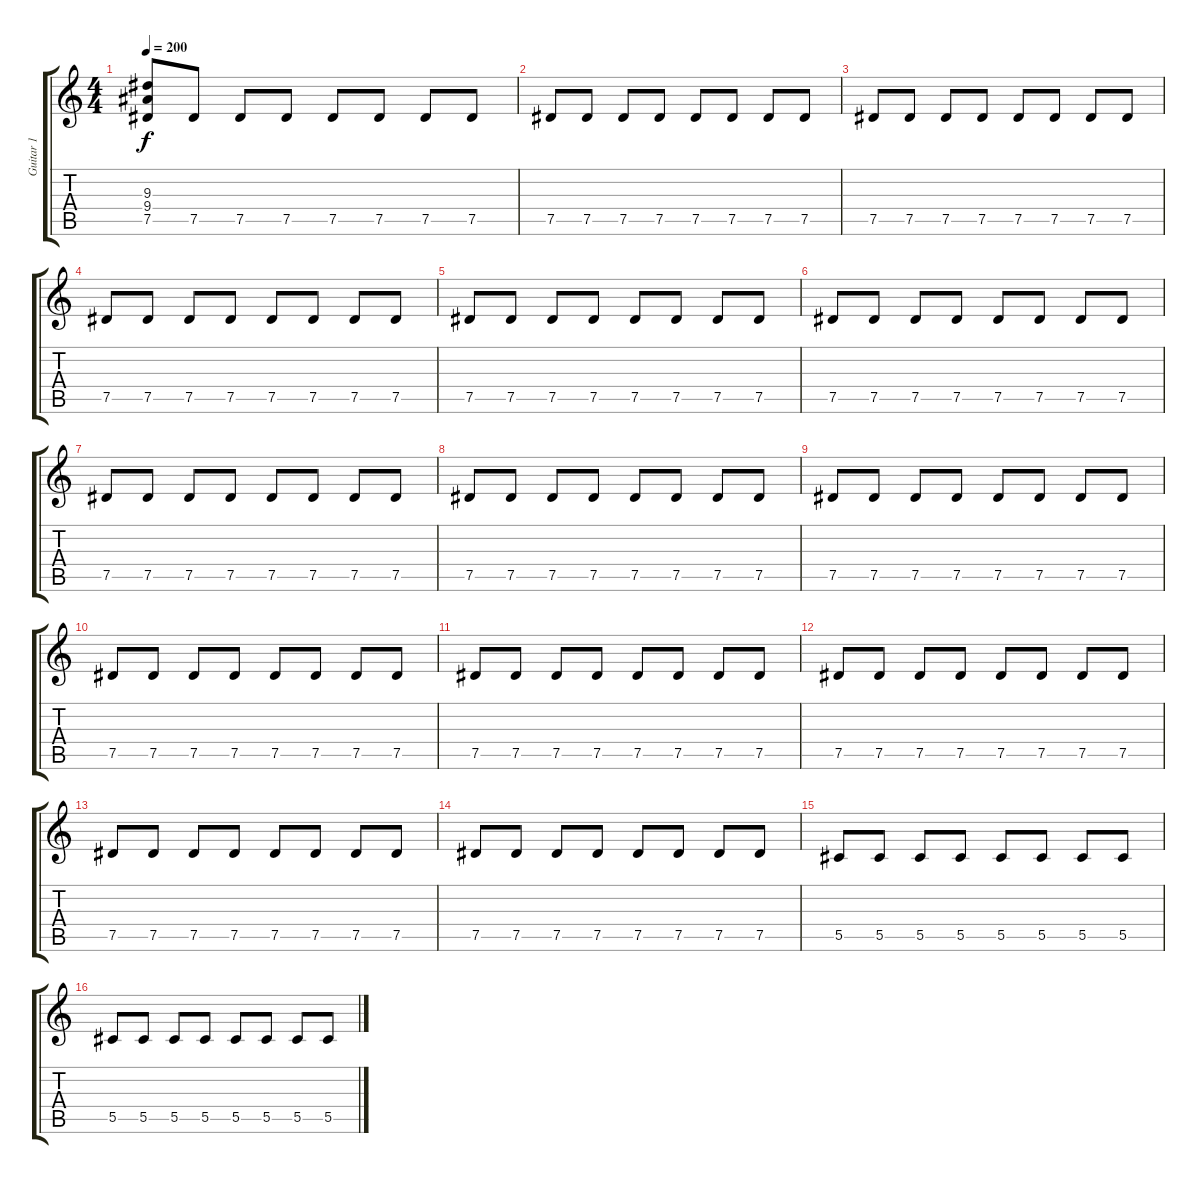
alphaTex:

\track ("Guitar 1" "Guitar 1") {instrument distortionguitar}
\staff {score tabs}
\tuning (Eb4 Bb3 Gb3 Db3 Ab2 Eb2) {hide}
\ts (4 4)
\tempo 200
\clef g2
\ks c
(9.3 9.4 7.5).8{dy f} 7.5.8 7.5.8 7.5.8 7.5.8 7.5.8 7.5.8 7.5.8 |
7.5.8 7.5.8 7.5.8 7.5.8 7.5.8 7.5.8 7.5.8 7.5.8 |
7.5.8 7.5.8 7.5.8 7.5.8 7.5.8 7.5.8 7.5.8 7.5.8 |
7.5.8 7.5.8 7.5.8 7.5.8 7.5.8 7.5.8 7.5.8 7.5.8 |
7.5.8 7.5.8 7.5.8 7.5.8 7.5.8 7.5.8 7.5.8 7.5.8 |
7.5.8 7.5.8 7.5.8 7.5.8 7.5.8 7.5.8 7.5.8 7.5.8 |
7.5.8 7.5.8 7.5.8 7.5.8 7.5.8 7.5.8 7.5.8 7.5.8 |
7.5.8 7.5.8 7.5.8 7.5.8 7.5.8 7.5.8 7.5.8 7.5.8 |
7.5.8 7.5.8 7.5.8 7.5.8 7.5.8 7.5.8 7.5.8 7.5.8 |
7.5.8 7.5.8 7.5.8 7.5.8 7.5.8 7.5.8 7.5.8 7.5.8 |
7.5.8 7.5.8 7.5.8 7.5.8 7.5.8 7.5.8 7.5.8 7.5.8 |
7.5.8 7.5.8 7.5.8 7.5.8 7.5.8 7.5.8 7.5.8 7.5.8 |
7.5.8 7.5.8 7.5.8 7.5.8 7.5.8 7.5.8 7.5.8 7.5.8 |
7.5.8 7.5.8 7.5.8 7.5.8 7.5.8 7.5.8 7.5.8 7.5.8 |
5.5.8 5.5.8 5.5.8 5.5.8 5.5.8 5.5.8 5.5.8 5.5.8 |
5.5.8 5.5.8 5.5.8 5.5.8 5.5.8 5.5.8 5.5.8 5.5.8
